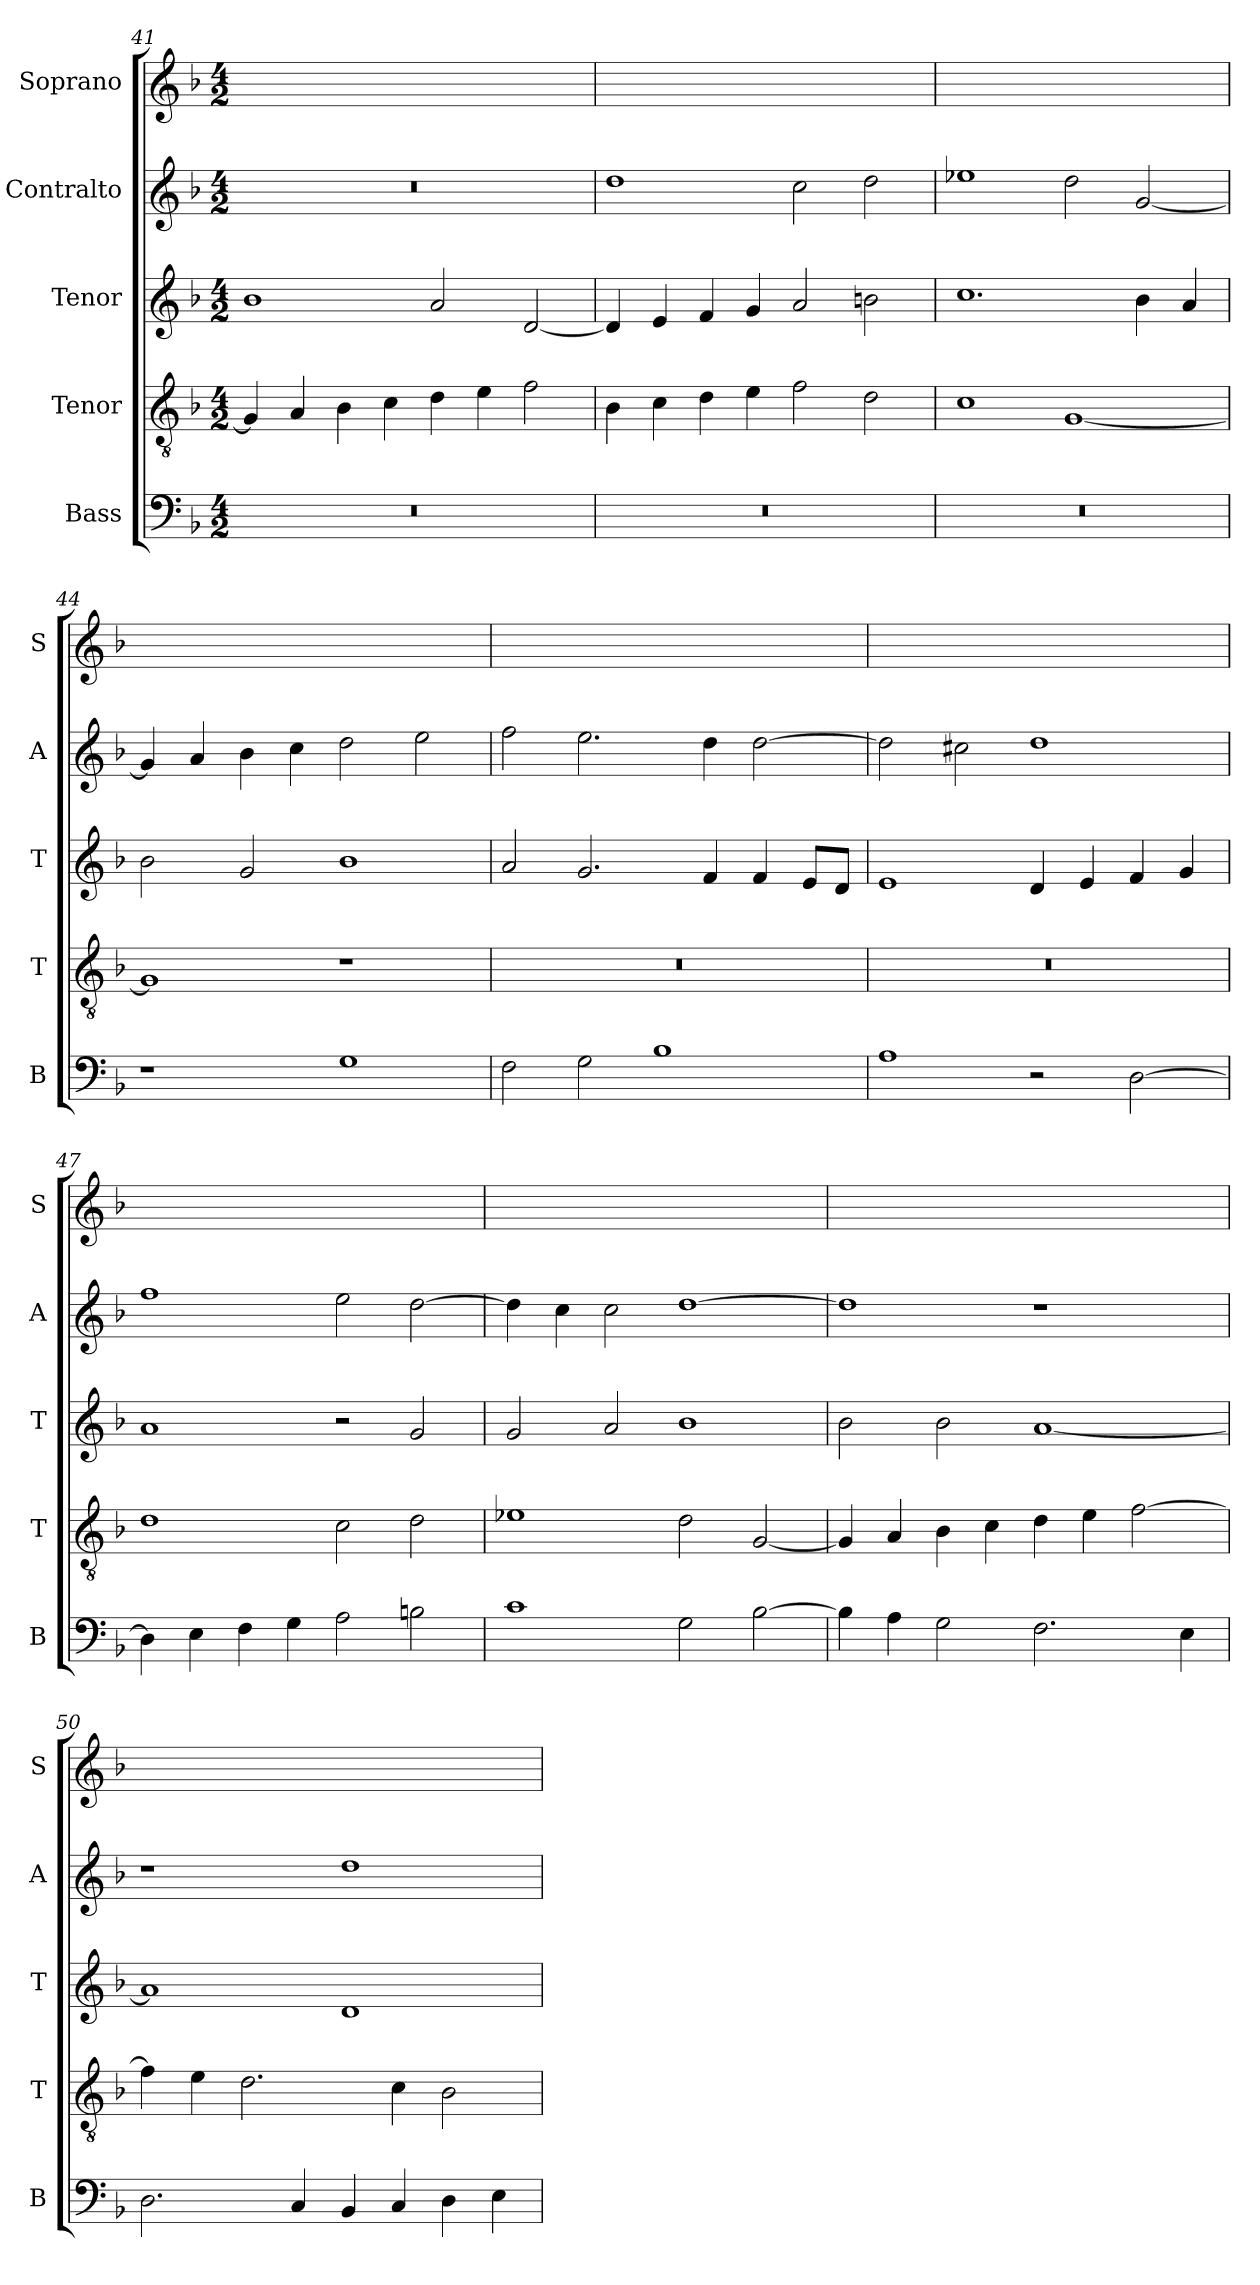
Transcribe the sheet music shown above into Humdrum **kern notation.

**kern	**kern	**kern	**kern	**kern
*part5	*part4	*part3	*part2	*part1
*staff5	*staff4	*staff3	*staff2	*staff1
*I"Bass	*I"Tenor	*I"Tenor	*I"Contralto	*I"Soprano
*I'B	*I'T	*I'T	*I'A	*I'S
*clefF4	*clefGv2	*clefG2	*clefG2	*clefG2
*k[b-]	*k[b-]	*k[b-]	*k[b-]	*k[b-]
*D:aeo	*D:aeo	*D:aeo	*D:aeo	*D:aeo
*M4/2	*M4/2	*M4/2	*M4/2	*M4/2
=41	=41	=41	=41	=41
0r	4G]	1b-	0r	0ryy
.	4A	.	.	.
.	4B-	.	.	.
.	4c	.	.	.
.	4d	2a	.	.
.	4e	.	.	.
.	2f	[2d	.	.
=42	=42	=42	=42	=42
0r	4B-	4d]	1dd	0ryy
.	4c	4e	.	.
.	4d	4f	.	.
.	4e	4g	.	.
.	2f	2a	2cc	.
.	2d	2bn	2dd	.
=43	=43	=43	=43	=43
0r	1c	1.cc	1ee-X	0ryy
.	[1G	.	2dd	.
.	.	4b-	[2g	.
.	.	4a	.	.
=44	=44	=44	=44	=44
1r	1G]	2b-	4g]	0ryy
.	.	.	4a	.
.	.	2g	4b-	.
.	.	.	4cc	.
1G	1r	1b-	2dd	.
.	.	.	2ee	.
=45	=45	=45	=45	=45
2F	0r	2a	2ff	0ryy
2G	.	2.g	2.ee	.
1B-	.	.	.	.
.	.	4f	4dd	.
.	.	4f	[2dd	.
.	.	8e/L	.	.
.	.	8d/J	.	.
=46	=46	=46	=46	=46
1A	0r	1e	2dd]	0ryy
.	.	.	2cc#X	.
2r	.	4d	1dd	.
.	.	4e	.	.
[2D	.	4f	.	.
.	.	4g	.	.
=47	=47	=47	=47	=47
4D]	1d	1a	1ff	0ryy
4E	.	.	.	.
4F	.	.	.	.
4G	.	.	.	.
2A	2c	2r	2ee	.
2Bn	2d	2g	[2dd	.
=48	=48	=48	=48	=48
1c	1e-X	2g	4dd]	0ryy
.	.	.	4cc	.
.	.	2a	2cc	.
2G	2d	1b-	[1dd	.
[2B-	[2G	.	.	.
=49	=49	=49	=49	=49
4B-]	4G]	2b-	1dd]	0ryy
4A	4A	.	.	.
2G	4B-	2b-	.	.
.	4c	.	.	.
2.F	4d	[1a	1r	.
.	4e	.	.	.
.	[2f	.	.	.
4E	.	.	.	.
=50	=50	=50	=50	=50
2.D	4f]	1a]	1r	0ryy
.	4e	.	.	.
.	2.d	.	.	.
4C	.	.	.	.
4BB-	.	1d	1dd	.
4C	4c	.	.	.
4D	2B-	.	.	.
4E	.	.	.	.
=	=	=	=	=
*-	*-	*-	*-	*-
